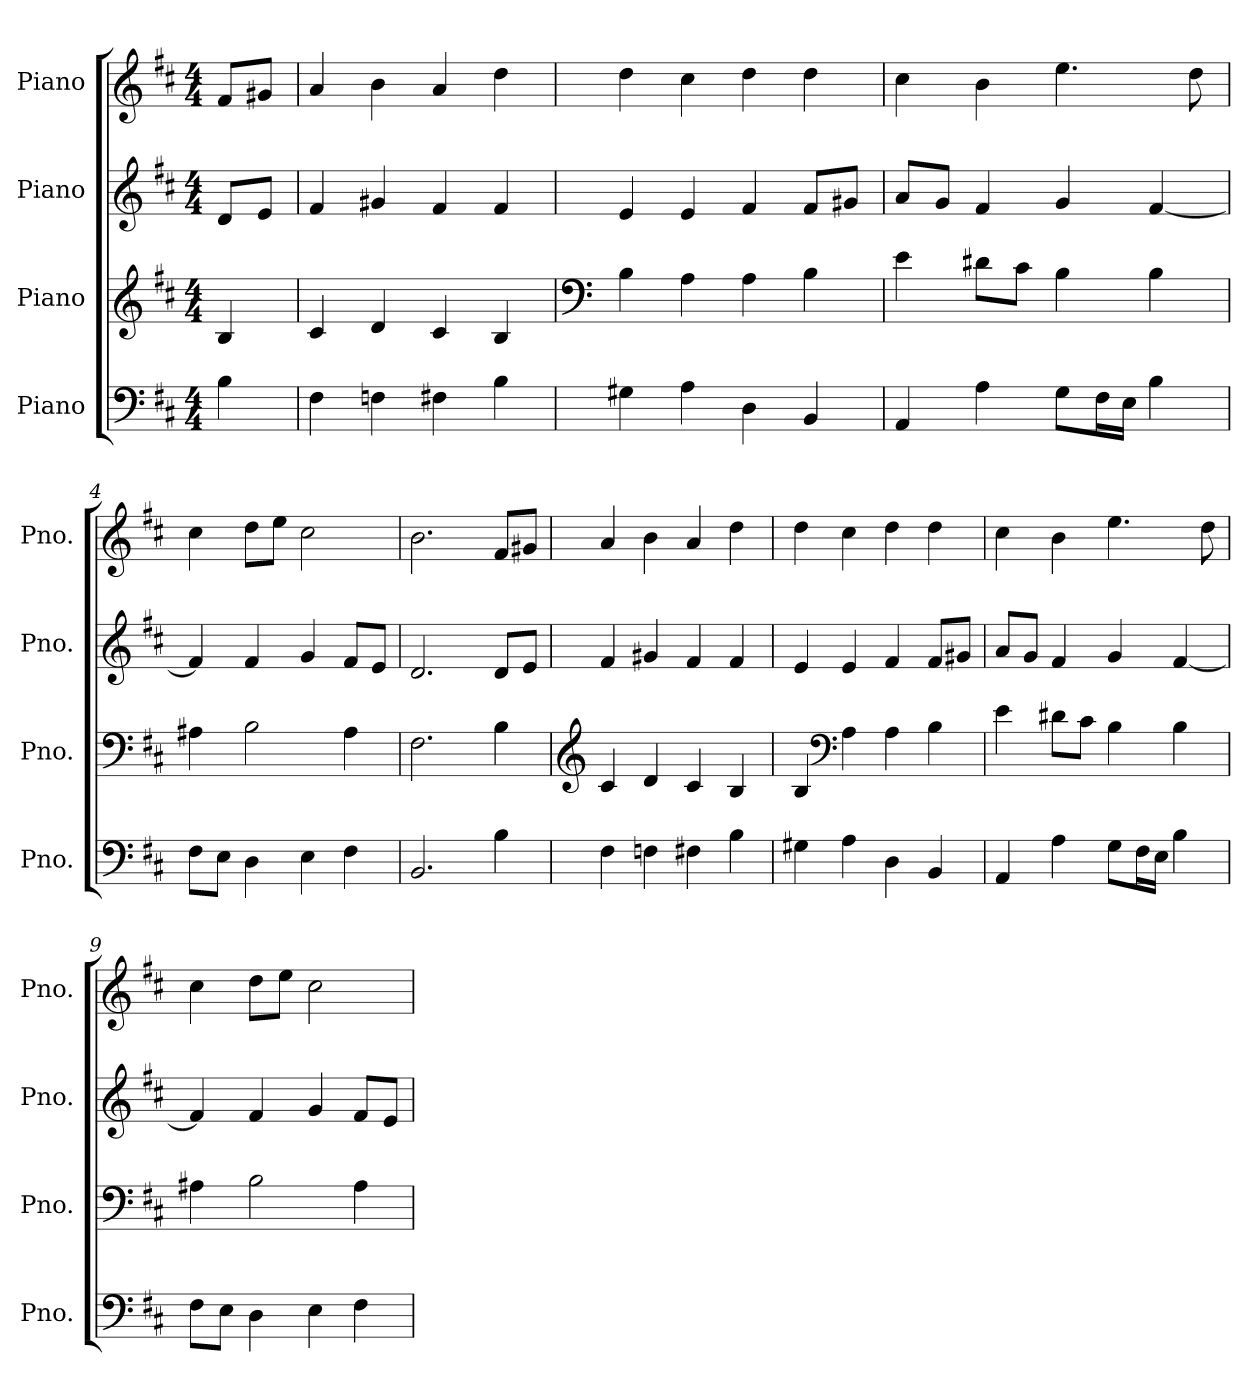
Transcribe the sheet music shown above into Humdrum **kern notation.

**kern	**kern	**kern	**kern
*part4	*part3	*part2	*part1
*staff4	*staff3	*staff2	*staff1
*I"Piano	*I"Piano	*I"Piano	*I"Piano
*I'Pno.	*I'Pno.	*I'Pno.	*I'Pno.
*clefF4	*clefG2	*clefG2	*clefG2
*k[f#c#]	*k[f#c#]	*k[f#c#]	*k[f#c#]
*M4/4	*M4/4	*M4/4	*M4/4
*MM88	*MM88	*MM88	*MM88
=	=	=	=
4B\	4B/	8d/L	8f#/L
.	.	8e/J	8g#X/J
=1	=1	=1	=1
4F#\	4c#/	4f#/	4a/
4Fn\	4d/	4g#X/	4b\
4F#X\	4c#/	4f#/	4a/
4B\	4B/	4f#/	4dd\
=2	=2	=2	=2
*	*clefF4	*	*
4G#X\	4B\	4e/	4dd\
4A\	4A\	4e/	4cc#\
4D\	4A\	4f#/	4dd\
4BB/	4B\	8f#/L	4dd\
.	.	8g#X/J	.
=3	=3	=3	=3
4AA/	4e\	8a/L	4cc#\
.	.	8g/J	.
4A\	8d#X\L	4f#/	4b\
.	8c#\J	.	.
8G\L	4B\	4g/	4.ee\
16F#\L	.	.	.
16E\JJ	.	.	.
4B\	4B\	[4f#/	.
.	.	.	8dd\
=4	=4	=4	=4
8F#\L	4A#X\	4f#/]	4cc#\
8E\J	.	.	.
4D\	2B\	4f#/	8dd\L
.	.	.	8ee\J
4E\	.	4g/	2cc#\
4F#\	4A#\	8f#/L	.
.	.	8e/J	.
=5	=5	=5	=5
2.BB/	2.F#\	2.d/	2.b\
4B\	4B\	8d/L	8f#/L
.	.	8e/J	8g#X/J
!!LO:LB:g=z
=6	=6	=6	=6
*	*clefG2	*	*
4F#\	4c#/	4f#/	4a/
4Fn\	4d/	4g#X/	4b\
4F#X\	4c#/	4f#/	4a/
4B\	4B/	4f#/	4dd\
=7	=7	=7	=7
4G#X\	4B/	4e/	4dd\
*	*clefF4	*	*
4A\	4A\	4e/	4cc#\
4D\	4A\	4f#/	4dd\
4BB/	4B\	8f#/L	4dd\
.	.	8g#X/J	.
=8	=8	=8	=8
4AA/	4e\	8a/L	4cc#\
.	.	8g/J	.
4A\	8d#X\L	4f#/	4b\
.	8c#\J	.	.
8G\L	4B\	4g/	4.ee\
16F#\L	.	.	.
16E\JJ	.	.	.
4B\	4B\	[4f#/	.
.	.	.	8dd\
=9	=9	=9	=9
8F#\L	4A#X\	4f#/]	4cc#\
8E\J	.	.	.
4D\	2B\	4f#/	8dd\L
.	.	.	8ee\J
4E\	.	4g/	2cc#\
4F#\	4A#\	8f#/L	.
.	.	8e/J	.
=	=	=	=
*-	*-	*-	*-
